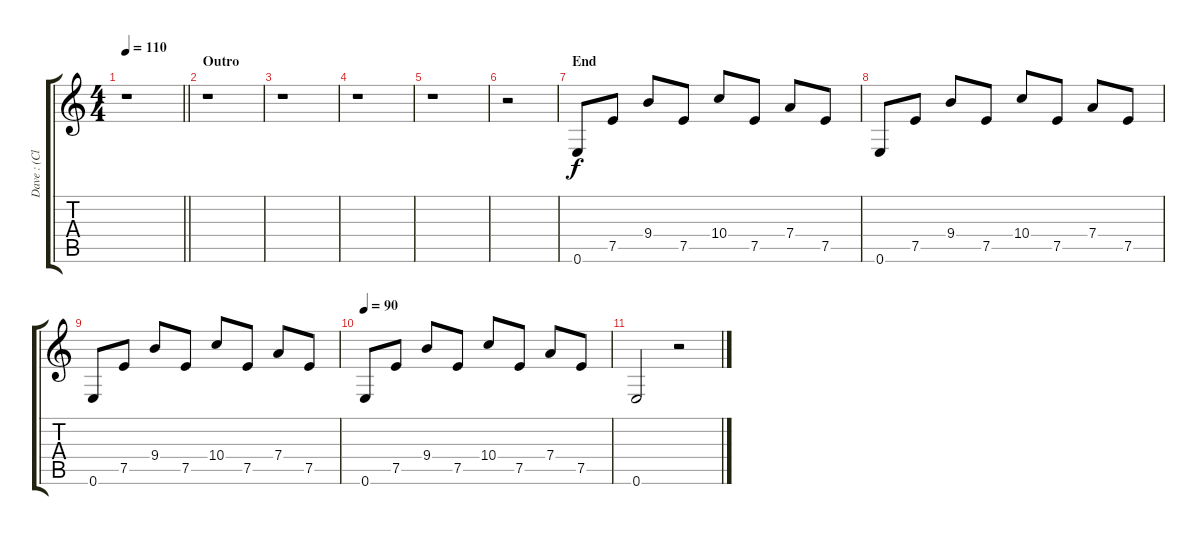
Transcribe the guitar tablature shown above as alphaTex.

\track ("Dave : (Clean Guitar)" "Dave : (Cl") {instrument acousticguitarsteel}
\staff {score tabs}
\tuning (E4 B3 G3 D3 A2 E2) {hide}
\ts (4 4)
\tempo 110
\clef g2
\barLineRight lightlight
\ks c
r.1{dy f} |
\section ("" "Outro")
r.1 |
r.1 |
r.1 |
r.1 |
r.2 |
\section ("" "End")
0.6.8 7.5.8 9.4.8 7.5.8 10.4.8 7.5.8 7.4.8 7.5.8 |
0.6.8 7.5.8 9.4.8 7.5.8 10.4.8 7.5.8 7.4.8 7.5.8 |
0.6.8 7.5.8 9.4.8 7.5.8 10.4.8 7.5.8 7.4.8 7.5.8 |
\tempo 90
0.6.8 7.5.8 9.4.8 7.5.8 10.4.8 7.5.8 7.4.8 7.5.8 |
0.6.2 r.2
